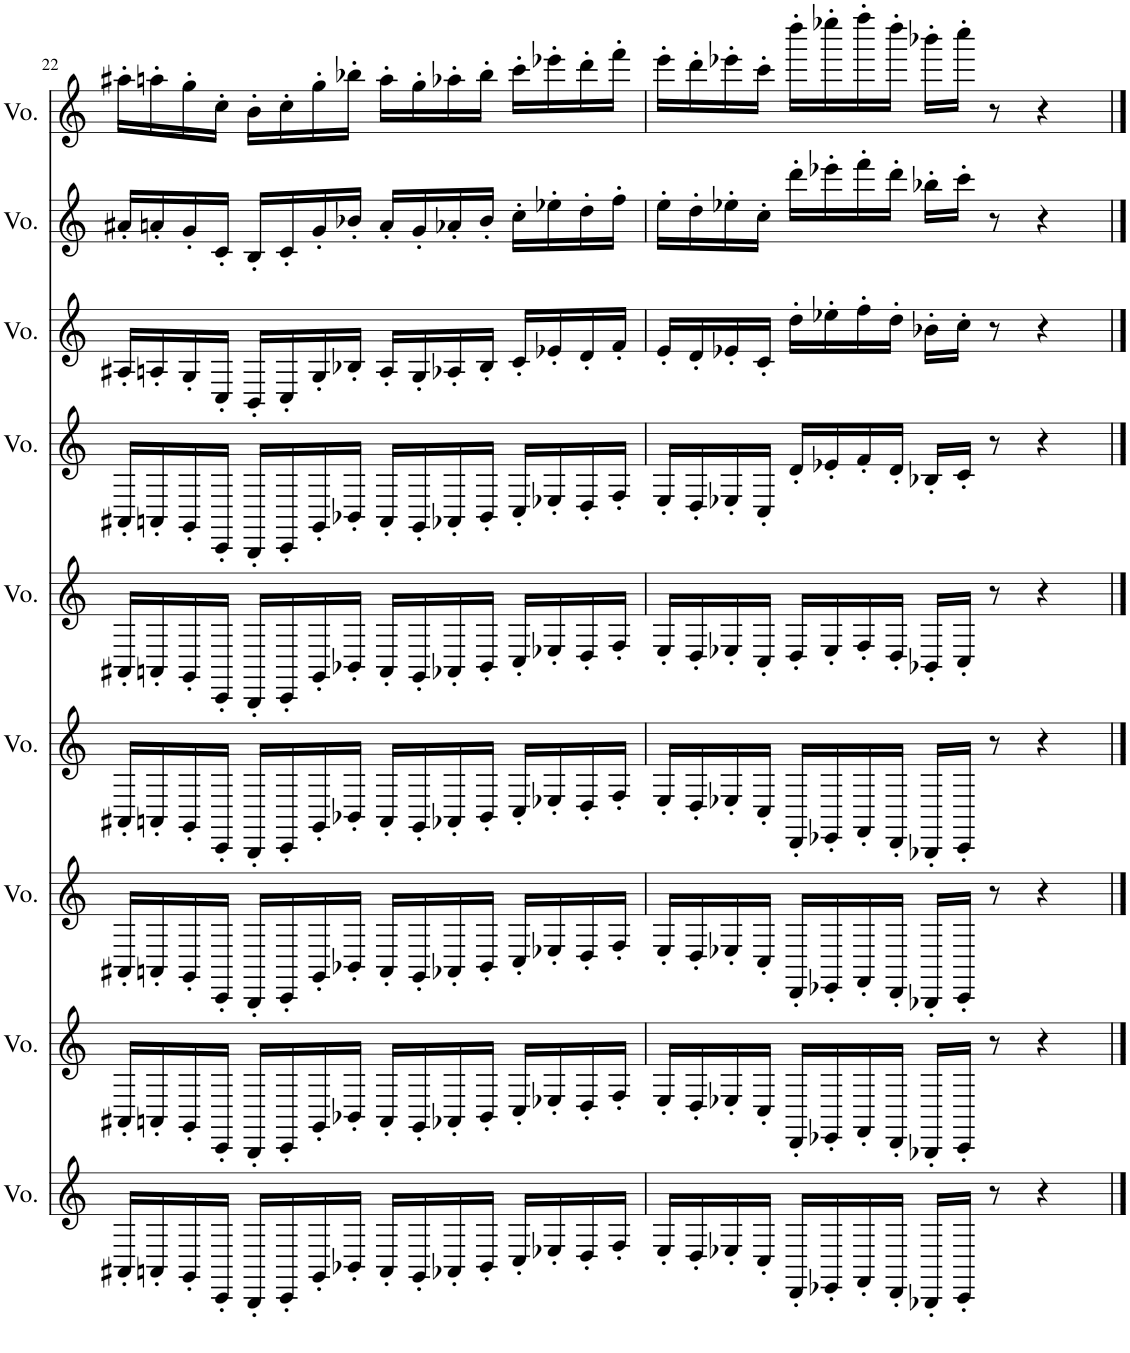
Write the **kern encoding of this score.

**kern	**kern	**kern	**kern	**kern	**kern	**kern	**kern	**kern
*part9	*part8	*part7	*part6	*part5	*part4	*part3	*part2	*part1
*staff9	*staff8	*staff7	*staff6	*staff5	*staff4	*staff3	*staff2	*staff1
*I"Voice	*I"Voice	*I"Voice	*I"Voice	*I"Voice	*I"Voice	*I"Voice	*I"Voice	*I"Voice
*I'Vo.	*I'Vo.	*I'Vo.	*I'Vo.	*I'Vo.	*I'Vo.	*I'Vo.	*I'Vo.	*I'Vo.
!!LO:PB:g=z
*clefG2	*clefG2	*clefG2	*clefG2	*clefG2	*clefG2	*clefG2	*clefG2	*clefG2
*k[]	*k[]	*k[]	*k[]	*k[]	*k[]	*k[]	*k[]	*k[]
*M4/4	*M4/4	*M4/4	*M4/4	*M4/4	*M4/4	*M4/4	*M4/4	*M4/4
=22	=22	=22	=22	=22	=22	=22	=22	=22
16AA#X'/LL	16AA#X'/LL	16AA#X'/LL	16AA#X'/LL	16AA#X'/LL	16AA#X'/LL	16A#X'/LL	16a#X'/LL	16aa#X'\LL
16AAn'/	16AAn'/	16AAn'/	16AAn'/	16AAn'/	16AAn'/	16An'/	16an'/	16aan'\
16GG'/	16GG'/	16GG'/	16GG'/	16GG'/	16GG'/	16G'/	16g'/	16gg'\
16CC'/JJ	16CC'/JJ	16CC'/JJ	16CC'/JJ	16CC'/JJ	16CC'/JJ	16C'/JJ	16c'/JJ	16cc'\JJ
16BBB'/LL	16BBB'/LL	16BBB'/LL	16BBB'/LL	16BBB'/LL	16BBB'/LL	16BB'/LL	16B'/LL	16b'\LL
16CC'/	16CC'/	16CC'/	16CC'/	16CC'/	16CC'/	16C'/	16c'/	16cc'\
16GG'/	16GG'/	16GG'/	16GG'/	16GG'/	16GG'/	16G'/	16g'/	16gg'\
16BB-X'/JJ	16BB-X'/JJ	16BB-X'/JJ	16BB-X'/JJ	16BB-X'/JJ	16BB-X'/JJ	16B-X'/JJ	16b-X'/JJ	16bb-X'\JJ
16AA'/LL	16AA'/LL	16AA'/LL	16AA'/LL	16AA'/LL	16AA'/LL	16A'/LL	16a'/LL	16aa'\LL
16GG'/	16GG'/	16GG'/	16GG'/	16GG'/	16GG'/	16G'/	16g'/	16gg'\
16AA-X'/	16AA-X'/	16AA-X'/	16AA-X'/	16AA-X'/	16AA-X'/	16A-X'/	16a-X'/	16aa-X'\
16BB-'/JJ	16BB-'/JJ	16BB-'/JJ	16BB-'/JJ	16BB-'/JJ	16BB-'/JJ	16B-'/JJ	16b-'/JJ	16bb-'\JJ
16C'/LL	16C'/LL	16C'/LL	16C'/LL	16C'/LL	16C'/LL	16c'/LL	16cc'\LL	16ccc'\LL
16E-X'/	16E-X'/	16E-X'/	16E-X'/	16E-X'/	16E-X'/	16e-X'/	16ee-X'\	16eee-X'\
16D'/	16D'/	16D'/	16D'/	16D'/	16D'/	16d'/	16dd'\	16ddd'\
16F'/JJ	16F'/JJ	16F'/JJ	16F'/JJ	16F'/JJ	16F'/JJ	16f'/JJ	16ff'\JJ	16fff'\JJ
=23	=23	=23	=23	=23	=23	=23	=23	=23
16E'/LL	16E'/LL	16E'/LL	16E'/LL	16E'/LL	16E'/LL	16e'/LL	16ee'\LL	16eee'\LL
16D'/	16D'/	16D'/	16D'/	16D'/	16D'/	16d'/	16dd'\	16ddd'\
16E-X'/	16E-X'/	16E-X'/	16E-X'/	16E-X'/	16E-X'/	16e-X'/	16ee-X'\	16eee-X'\
16C'/JJ	16C'/JJ	16C'/JJ	16C'/JJ	16C'/JJ	16C'/JJ	16c'/JJ	16cc'\JJ	16ccc'\JJ
16DD'/LL	16DD'/LL	16DD'/LL	16DD'/LL	16D'/LL	16d'/LL	16dd'\LL	16ddd'\LL	16dddd'\LL
16EE-X'/	16EE-X'/	16EE-X'/	16EE-X'/	16E-'/	16e-X'/	16ee-X'\	16eee-X'\	16eeee-X'\
16FF'/	16FF'/	16FF'/	16FF'/	16F'/	16f'/	16ff'\	16fff'\	16ffff'\
16DD'/JJ	16DD'/JJ	16DD'/JJ	16DD'/JJ	16D'/JJ	16d'/JJ	16dd'\JJ	16ddd'\JJ	16dddd'\JJ
16BBB-X'/LL	16BBB-X'/LL	16BBB-X'/LL	16BBB-X'/LL	16BB-X'/LL	16B-X'/LL	16b-X'\LL	16bb-X'\LL	16bbb-X'\LL
16CC'/JJ	16CC'/JJ	16CC'/JJ	16CC'/JJ	16C'/JJ	16c'/JJ	16cc'\JJ	16ccc'\JJ	16cccc'\JJ
8r	8r	8r	8r	8r	8r	8r	8r	8r
4r	4r	4r	4r	4r	4r	4r	4r	4r
==	==	==	==	==	==	==	==	==
*-	*-	*-	*-	*-	*-	*-	*-	*-
